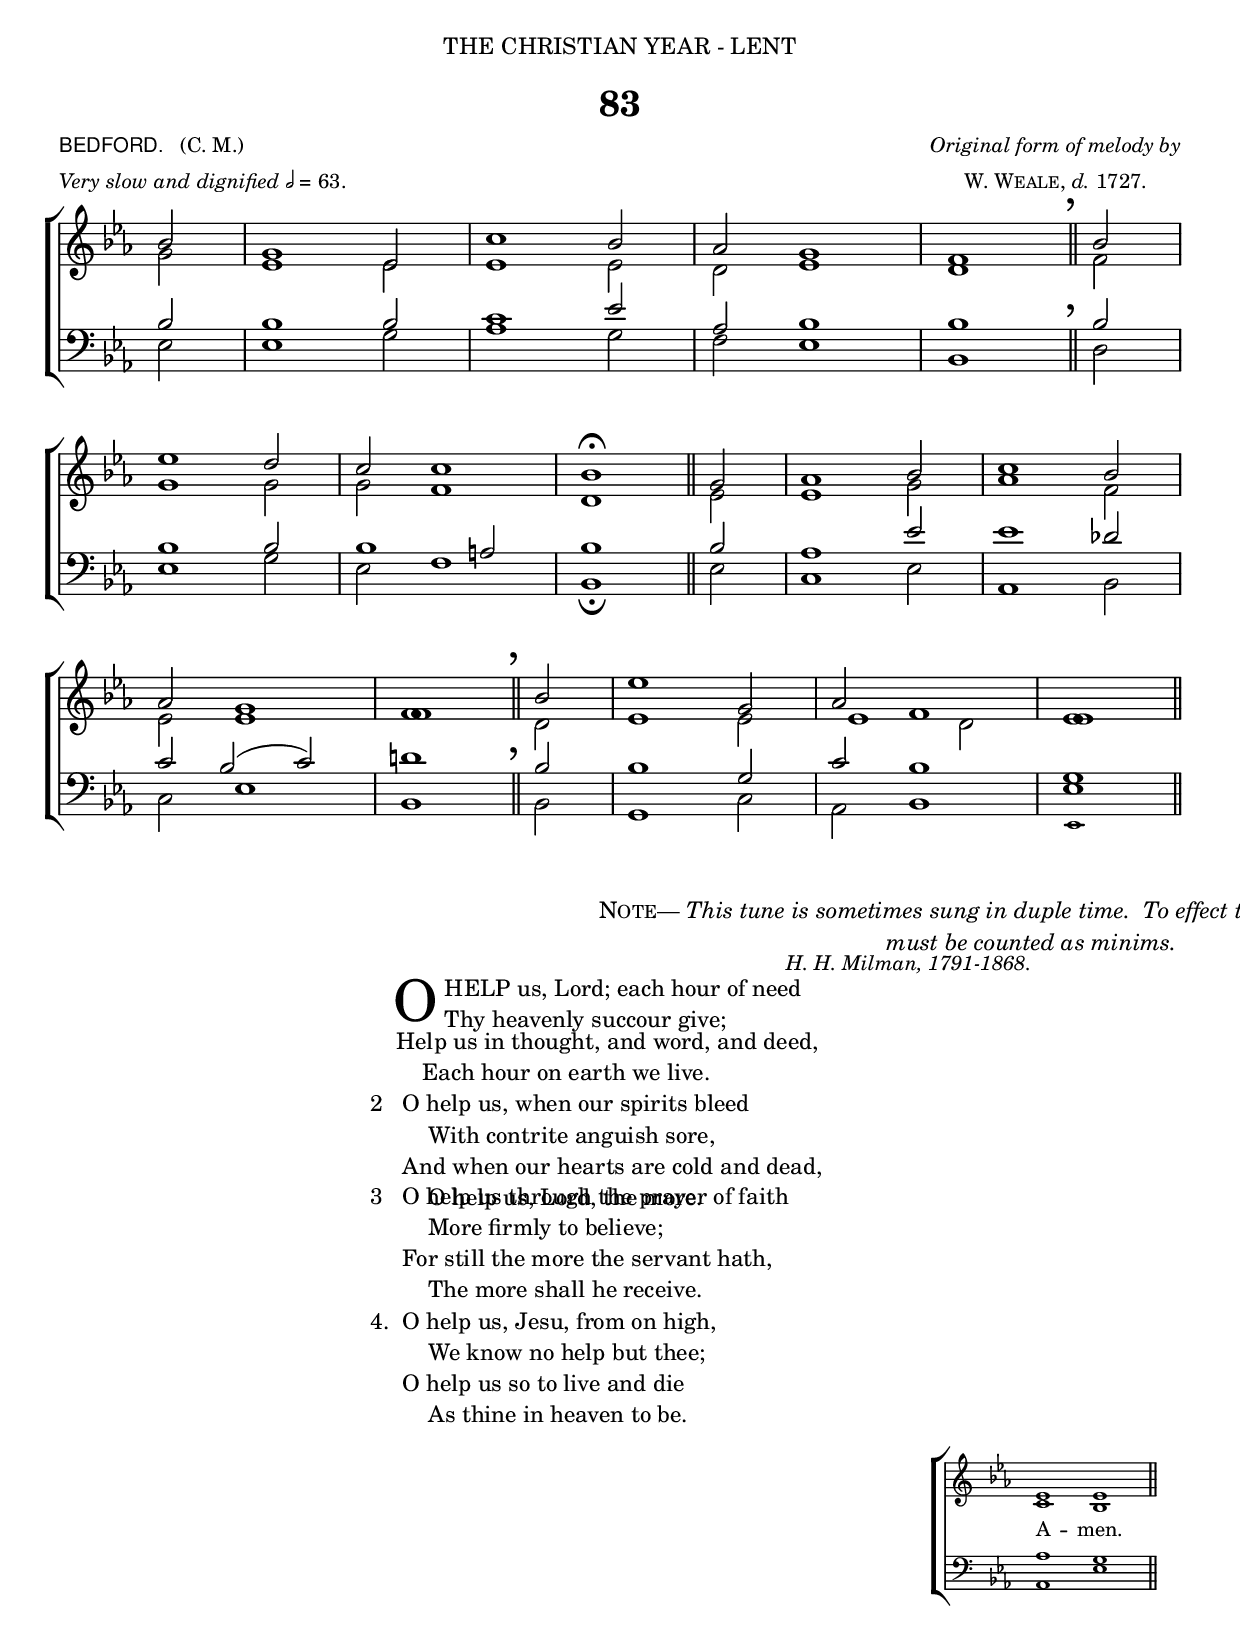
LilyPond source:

%%% 147png
%%% Hymn 83 Bedford O Help us Lord; each hour of need
%%% Version 2

\version "2.10"

\header {
  dedication = \markup { \center-align { "THE CHRISTIAN YEAR - LENT"
		\hspace #0.1 }}	
  title =  "83"

  meter = \markup { \small {\column {  \line { \sans {"BEDFORD."} \hspace #1 \roman {"(C. M.)"}}
                                       \line { \italic {Very slow and dignified} \fontsize #-5 \general-align #Y #DOWN \note #"2" #1 = 63.}
                                  }
                  }}
 
  arranger =  \markup { \small {\center-align {
		            \line{ \italic "Original form of melody by" }
			    \line { \smallCaps "W. Weale," \italic "d." "1727." }
  		} } }
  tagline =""
}

%%%%%%%%%%%%%%%%%%%%%%%%%%%%%%% Macros

%%% merge. Macro to pull note slightly leftwards.  Used to produce those partially merged wholenotes 

merge = \once \override NoteColumn #'force-hshift = #-0.01

%%% generates the breathmarks

breathmark = { \override Score.RehearsalMark #'break-visibility = #begin-of-line-invisible
        \override Score.RehearsalMark #'Y-offset = #'4.0
        \override Score.RehearsalMark #'X-offset = #'-0.5
        \mark \markup {\fontsize #4 ","}
}	      

%%% Push notecolumn a little to the right

push = { \once \override NoteColumn #'force-hshift = #0.8 }
      
%% Used to pull an upstem note left. Used when a slurred note pair straddles a longer note below and when notecolumn force-hshift does not work 
topstraddle = { \once \override Score.SeparationItem #'padding = #2
              \once \override NoteHead #'X-offset = #-1.5 
              \once \override Stem #'X-offset = #-0.2 }
%%%%%%%%%%%%%%%%%%%%%%%%%%%%%%% End of Macro Definitions

%%% SATB Voices

global = {
  \time 3/2
  \key ees \major
  \set Staff.midiInstrument = "church organ"
}

soprano = \relative c' { 
  \partial 2 bes'2 | g1 ees2 | c'1 bes2 | aes2 g1 | f1 \breathmark \bar "||" bes2 | \break
  ees1 d2 | c2 c1 | bes1 ^\fermata \bar "||" g2 | aes1 bes2 | c1 bes2 | \break
  aes2 g1 | f1 \breathmark \bar "||" bes2 | ees1 g,2 | aes2 f1 | ees1 \bar "||"
}

alto = \relative c' { 
  g'2 | ees1 ees2 | ees1 ees2 | d2 ees1 | d1 \bar "||" f2 |
  g1 g2 | g2 f1 | d1 \bar "||" ees2 ees1 g2 | aes1 f2 |
  ees2 ees1 | \merge f1 \bar "||" d2 | ees1 ees2 | \push ees1 d2 | \merge ees1 \bar "||"
}

tenor = \relative c { \clef bass
  bes'2 | bes1 bes2 | c1 ees2 | aes,2 bes1 | bes1 \bar "||" bes2 |
  bes1 bes2 | bes1 a2 | bes1 \bar "||" bes2 | aes1 ees'2 | ees1 des2 |
  c2 \topstraddle bes2( c2) | d!1 \bar "||" bes2 | bes1 g2 | c2 bes1 | g1 \bar "||" 
}

bass = \relative c { \clef bass
  ees2 | ees1 g2 | aes1 g2 | f2 ees1 | bes1 \bar "||" d2 |
  ees1 g2 | ees2 f1 | bes,1 _\fermata \bar "||" ees2 | c1 ees2 | aes,1 bes2 |
  c2 ees1 | bes1 \bar "||" bes2 | g1 c2 | aes2 bes1 | << { ees1 } 
      \new Voice = "alt" { \voiceFour 
                           \once \override NoteColumn #'force-hshift = #0.2 
                           \set fontSize = #-3 
			   \override Stem #'length = #4 
                           ees,1 } >> \bar "||" 
}

#(ly:set-option 'point-and-click #f)

\paper {
  #(set-paper-size "a4")
%  annotate-spacing = ##t
  print-page-number = ##f
  ragged-last-bottom = ##t
  ragged-bottom = ##t
}


\book {

%%% Score block	
	
\score{
\new ChoirStaff	
<<
	\context Staff = upper << 
	\context Voice = sopranos { \voiceOne \global \soprano }
	\context Voice = altos    { \voiceTwo \global \alto }
	                      >>
	\context Staff = lower <<
	\context Voice = tenors { \voiceOne \global \tenor }
	\context Voice = basses { \voiceTwo \global \bass }
			        >>
>>
\layout {
		indent=0
		\context { \Score \remove "Bar_number_engraver" }
		\context { \Staff \remove "Time_signature_engraver" }
		\context { \Score \remove "Mark_engraver"  }
                \context { \Staff \consists "Mark_engraver"  }
	} %%% close layout

%%% Hymn Midi	

\midi { \context { \Score tempoWholesPerMinute = #(ly:make-moment 63 2)}} 

} %%% Score bracket

%%% Lyrics titles

\markup { \hspace #52 \center-align { \line { \smallCaps "Note" \hspace #-1.2 ".—" \italic "This tune is sometimes sung in duple time.  To effect this all the semibreves" } 
                                      \line { \italic "must be counted as minims."} 
}}

\markup { \small { \hspace #70 \italic "H. H. Milman, 1791-1868."  } } 
                                                                                                    
		                                                                                                     
%%% Main lyric block

\markup { \hspace #30 %%add space as necc. to center the column
          \column { %%% one super column for the entire block of lyrics
	                 \column { %%verse 1 is a column of 2 lines  
	                  \line { \hspace #2.2 \column { \lower #2.4 \fontsize #8 "O" }   %%Drop Cap goes here
				  \hspace #-1.2    %% adjust this if other letters are too far from Drop Cap
				  \column  { \raise #0.0 "  HELP us, Lord; each hour of need"
			                                "  Thy heavenly succour give;" } }  
	                  \line {  \hspace #2.5  %%adjust hspace until this line left edge is flush with Drop Cap
				   \lower  #1.56  %%adjust this until the line spacing looks right
				   \column {   
					   "Help us in thought, and word, and deed,"
					   "    Each hour on earth we live."
			  		}} 
			         } %%% finish verse 1	
		  	\hspace #1 
           		\line { "2  "
			   \column {	     
				   "O help us, when our spirits bleed"
				   "    With contrite anguish sore,"
				   "And when our hearts are cold and dead,"
				   "    O help us, Lord, the more."
			}}		
    }	%%% end super column  
}	

%%% fake score block to occupy space and force a pagebreak.  Can't think of a better way of doing this.
\score{
	{s4 }
\header { breakbefore = ##f piece = ##f opus = ##f tagline = ##f }
\layout{	
	\context { \Staff
		\remove Time_signature_engraver
		\remove Key_engraver
		\remove Clef_engraver
		\remove Staff_symbol_engraver
}}}

%%% second page
%%% continuation of  lyrics

\markup { \hspace #30   %%add space as necc. to center the column
          \column { 
		        \hspace #1 
           		\line { "3  "
			  \column {	     
				  "O help us through the prayer of faith"
				  "    More firmly to believe;"
				  "For still the more the servant hath,"
				  "    The more shall he receive."
			}}
    		        \hspace #1 
           		\line {"4. "
			  \column {	     
				  "O help us, Jesu, from on high,"
				  "    We know no help but thee;"
				  "O help us so to live and die"
				  "    As thine in heaven to be."
			}}
	  }
}% lyric markup bracket


%%% Amen score block
\score{
  \new ChoirStaff
   <<
        \context Staff = upper \with { fontSize = #-3  \override StaffSymbol #'staff-space = #(magstep -2) }  
	                      << 
	\context Voice = "sopranos" { \relative c' { \clef treble \global \voiceOne ees1 ees1  \bar "||" }}
	\context Voice = "altos"    { \relative c' { \clef treble \global \voiceTwo c1 bes1 \bar "||" }}
	                      >>
			  
	\context Lyrics \lyricsto "altos" {\override LyricText #'font-size = #-1  A -- men. }
	
	\context Staff = lower \with { fontSize = #-3  \override StaffSymbol #'staff-space = #(magstep -2) }  
	                       << 
	\context Voice = "tenors" { \relative c { \clef bass \global \voiceThree aes'1 g1 \bar "||" }}
	\context Voice = "basses" { \relative c { \clef bass \global \voiceFour  aes1 ees'1 \bar "||" }}
			        >> 
  >>			      
\header { breakbefore = ##f piece = " " opus = " " }

\layout { 
	\context { \Score timing = ##f }
	ragged-right = ##t
	indent = 15\cm
	\context { \Staff \remove Time_signature_engraver }

       } %%% close layout

%%% Amen Midi
\midi { \context { \Score tempoWholesPerMinute = #(ly:make-moment 63 2) }} 

}


} %%% book bracket
